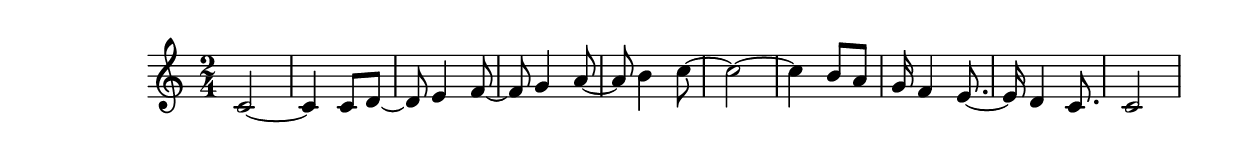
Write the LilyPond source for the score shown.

\version "1.9.4"

\header{
texidoc="

If the Note_heads_engraver is replaced by the
@code{Completion_heads_engraver}, notes that cross bar lines are split
into tied notes.

"
}

\paper { raggedright= ##t }



\score{
  \notes\relative c'{
  \time 2/4

  c2. c8 d4 e f g a b c2.. b8 a g16 f4 e d c8. c2 
  }
  \paper{
    \translator{
      \ThreadContext
      \remove "Note_heads_engraver"
      \consists "Completion_heads_engraver"
    }
  }
}
